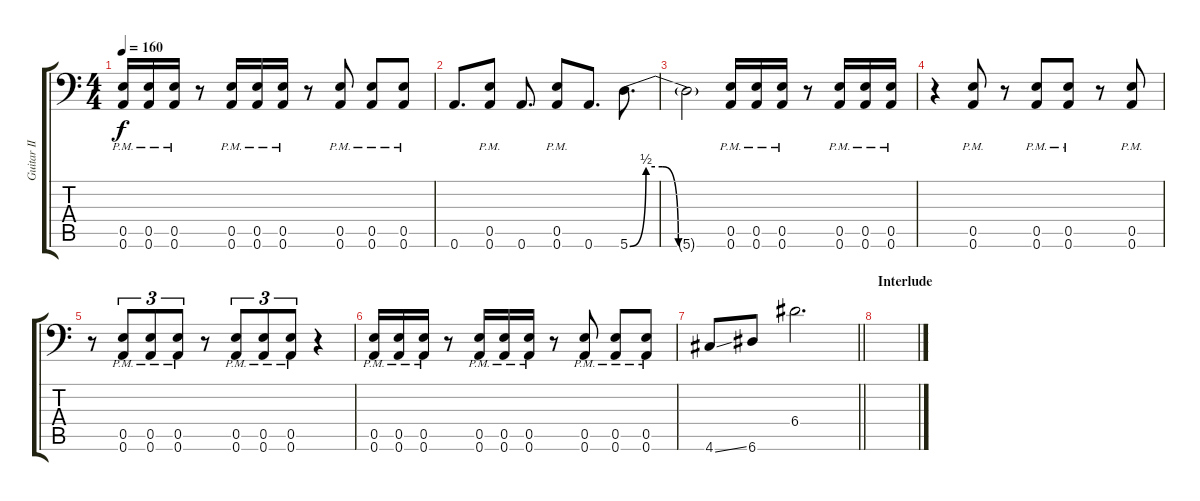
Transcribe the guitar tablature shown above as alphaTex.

\track ("Guitar II" "Guitar II") {instrument overdrivenguitar}
\staff {score tabs}
\tuning (B3 Gb3 D3 A2 E2 A1) {hide}
\ts (4 4)
\tempo 160
\clef f4
\ks c
(0.5{pm} 0.6{pm}).16{dy f} (0.5{pm} 0.6{pm}).16 (0.5{pm} 0.6{pm}).16 r.8 (0.5{pm} 0.6{pm}).16 (0.5{pm} 0.6{pm}).16 (0.5{pm} 0.6{pm}).16 r.8 (0.5{pm} 0.6{pm}).8 (0.5{pm} 0.6{pm}).8 (0.5{pm} 0.6{pm}).8 |
0.6.8{d} (0.5{pm} 0.6{pm}).8 0.6.8{d} (0.5{pm} 0.6{pm}).8 0.6.8{d} 5.6{be (custom 0 0 10 2 20 2 30 0 60 0)}.8{d} |
5.6{t}.2 (0.5{pm} 0.6{pm}).16 (0.5{pm} 0.6{pm}).16 (0.5{pm} 0.6{pm}).16 r.8 (0.5{pm} 0.6{pm}).16 (0.5{pm} 0.6{pm}).16 (0.5{pm} 0.6{pm}).16 |
r.4 (0.5{pm} 0.6{pm}).8 r.8 (0.5{pm} 0.6{pm}).8 (0.5{pm} 0.6{pm}).8 r.8 (0.5{pm} 0.6{pm}).8 |
r.8 (0.5{pm} 0.6{pm}).8{tu (3 2)} (0.5{pm} 0.6{pm}).8{tu (3 2)} (0.5{pm} 0.6{pm}).8{tu (3 2)} r.8 (0.5{pm} 0.6{pm}).8{tu (3 2)} (0.5{pm} 0.6{pm}).8{tu (3 2)} (0.5{pm} 0.6{pm}).8{tu (3 2)} r.4 |
(0.5{pm} 0.6{pm}).16 (0.5{pm} 0.6{pm}).16 (0.5{pm} 0.6{pm}).16 r.8 (0.5{pm} 0.6{pm}).16 (0.5{pm} 0.6{pm}).16 (0.5{pm} 0.6{pm}).16 r.8 (0.5{pm} 0.6{pm}).8 (0.5{pm} 0.6{pm}).8 (0.5{pm} 0.6{pm}).8 |
\barLineRight lightlight
4.6{ss}.8 6.6.8 6.4.2{d} |
\section ("" "Interlude")
